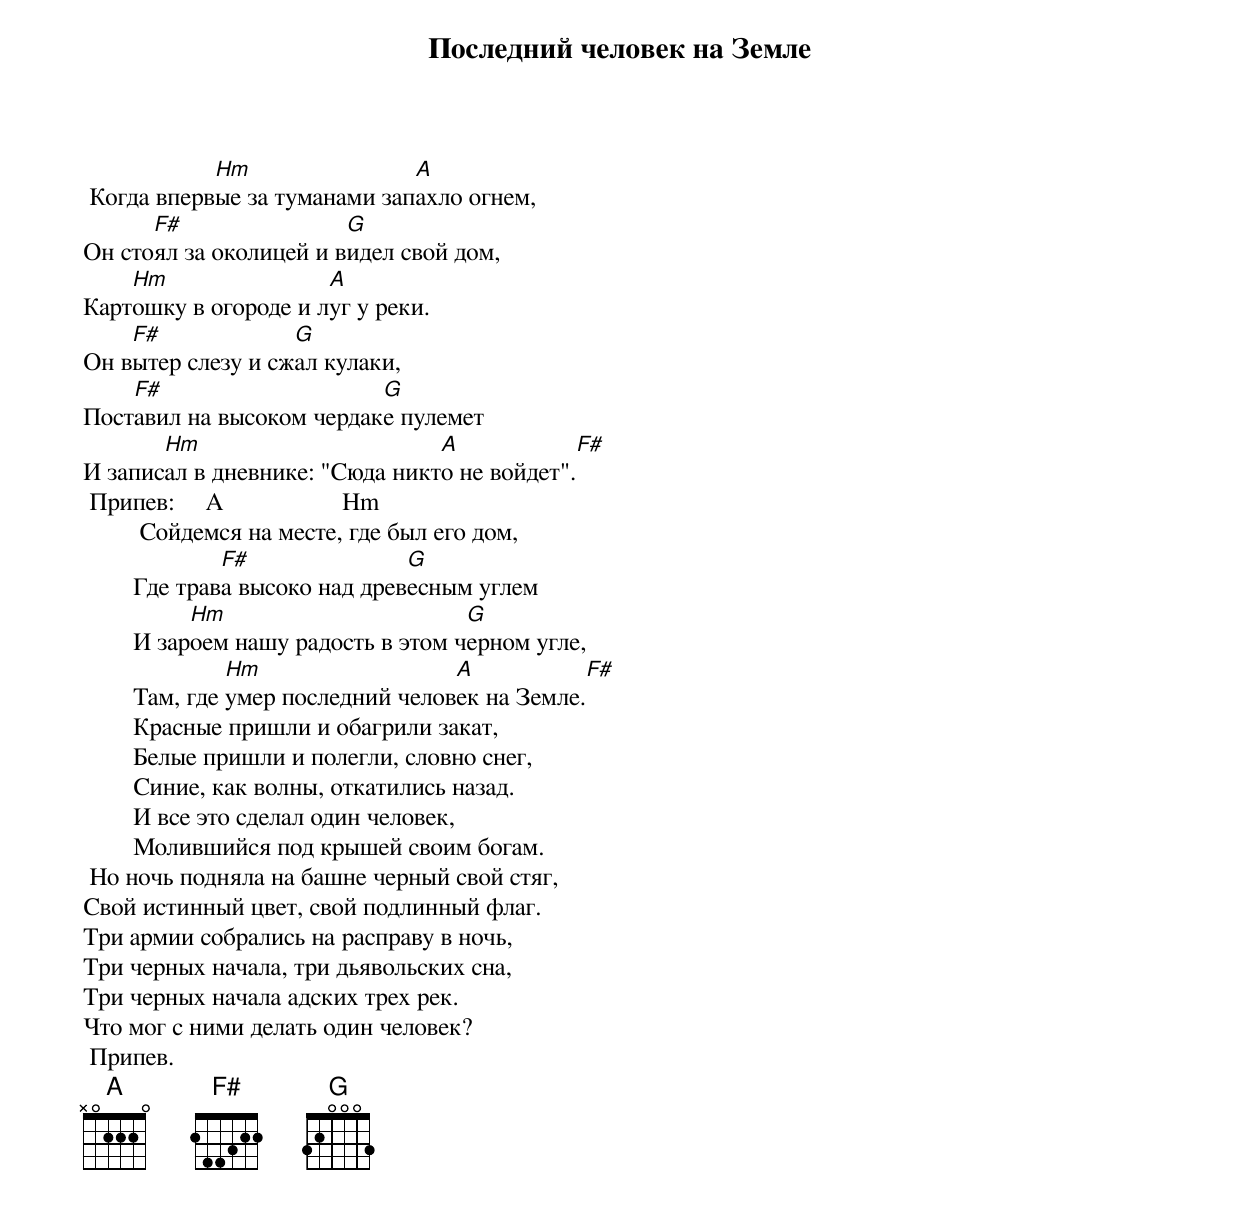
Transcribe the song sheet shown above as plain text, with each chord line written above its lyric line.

                Последний человек на Земле

            Hm                A
 Когда впервые за туманами запахло огнем,
      F#                G
Он стоял за околицей и видел свой дом,
    Hm                A
Картошку в огороде и луг у реки.
    F#             G
Он вытер слезу и сжал кулаки,
    F#                    G
Поставил на высоком чердаке пулемет
       Hm                       A             F#
И записал в дневнике: "Сюда никто не войдет".
 Припев:     A                   Hm
         Сойдемся на месте, где был его дом,
                F#               G
        Где трава высоко над древесным углем
             Hm                       G
        И зароем нашу радость в этом черном угле,
                 Hm                  A            F#
        Там, где умер последний человек на Земле.
        Красные пришли и обагрили закат,
        Белые пришли и полегли, словно снег,
        Синие, как волны, откатились назад.
        И все это сделал один человек,
        Молившийся под крышей своим богам.
 Но ночь подняла на башне черный свой стяг,
Свой истинный цвет, свой подлинный флаг.
Три армии собрались на расправу в ночь,
Три черных начала, три дьявольских сна,
Три черных начала адских трех рек.
Что мог с ними делать один человек?
 Припев.
